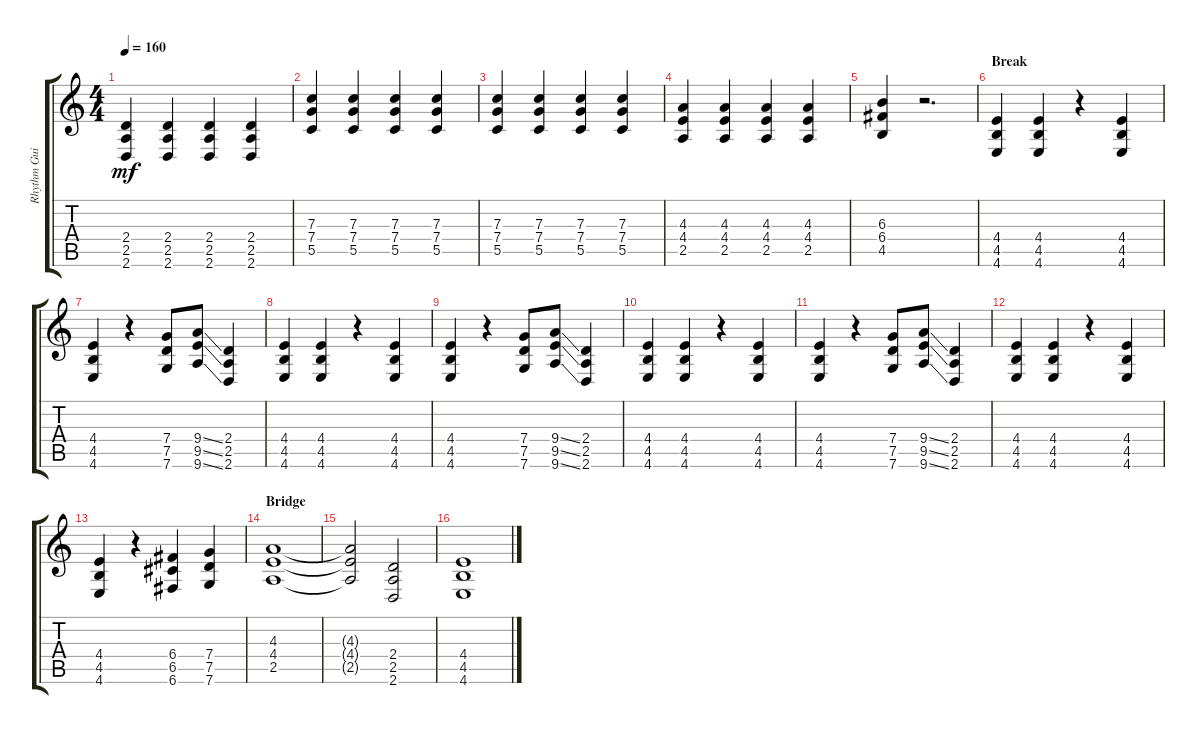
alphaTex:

\track ("Rhythm Guitar" "Rhythm Gui") {instrument distortionguitar}
\staff {score tabs}
\tuning (D4 A3 F3 C3 G2 C2) {hide}
\ts (4 4)
\tempo 160
\clef g2
\ks c
(2.4 2.5 2.6).4{dy mf} (2.4 2.5 2.6).4 (2.4 2.5 2.6).4 (2.4 2.5 2.6).4 |
(7.3 7.4 5.5).4 (7.3 7.4 5.5).4 (7.3 7.4 5.5).4 (7.3 7.4 5.5).4 |
(7.3 7.4 5.5).4 (7.3 7.4 5.5).4 (7.3 7.4 5.5).4 (7.3 7.4 5.5).4 |
(4.3 4.4 2.5).4 (4.3 4.4 2.5).4 (4.3 4.4 2.5).4 (4.3 4.4 2.5).4 |
(6.3 6.4 4.5).4 r.2{d} |
\section ("" "Break")
(4.4 4.5 4.6).4 (4.4 4.5 4.6).4 r.4 (4.4 4.5 4.6).4 |
(4.4 4.5 4.6).4 r.4 (7.4 7.5 7.6).8 (9.4{ss} 9.5{ss} 9.6{ss}).8 (2.4 2.5 2.6).4 |
(4.4 4.5 4.6).4 (4.4 4.5 4.6).4 r.4 (4.4 4.5 4.6).4 |
(4.4 4.5 4.6).4 r.4 (7.4 7.5 7.6).8 (9.4{ss} 9.5{ss} 9.6{ss}).8 (2.4 2.5 2.6).4 |
(4.4 4.5 4.6).4 (4.4 4.5 4.6).4 r.4 (4.4 4.5 4.6).4 |
(4.4 4.5 4.6).4 r.4 (7.4 7.5 7.6).8 (9.4{ss} 9.5{ss} 9.6{ss}).8 (2.4 2.5 2.6).4 |
(4.4 4.5 4.6).4 (4.4 4.5 4.6).4 r.4 (4.4 4.5 4.6).4 |
(4.4 4.5 4.6).4 r.4 (6.4 6.5 6.6).4 (7.4 7.5 7.6).4 |
\section ("" "Bridge")
(4.3 4.4 2.5).1 |
(4.3{t} 4.4{t} 2.5{t}).2 (2.4 2.5 2.6).2 |
(4.4 4.5 4.6).1
